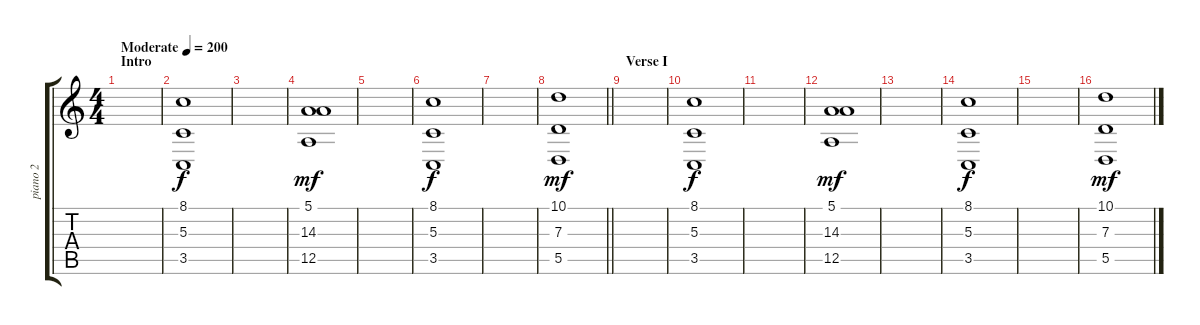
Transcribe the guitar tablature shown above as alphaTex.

\track ("piano 2" "piano 2") {instrument acousticgrandpiano}
\staff {score tabs}
\tuning (E4 B3 G3 D3 A2 E2) {hide}
\ts (4 4)
\section ("" "Intro")
\tempo (200 "Moderate")
\clef g2
\ks c
|
(8.1 5.3 3.5).1 |
|
(5.1 14.3 12.5).1{dy mf} |
|
(8.1 5.3 3.5).1{dy f} |
|
\barLineRight lightlight
(10.1 7.3 5.5).1{dy mf} |
\section ("" "Verse I")
|
(8.1 5.3 3.5).1{dy f} |
|
(5.1 14.3 12.5).1{dy mf} |
|
(8.1 5.3 3.5).1{dy f} |
|
(10.1 7.3 5.5).1{dy mf}
